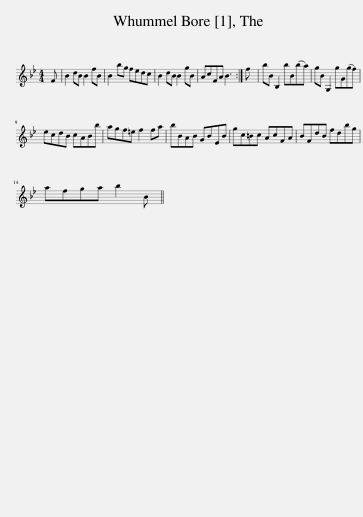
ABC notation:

X:1
L:1/8
M:4/4
I:linebreak $
K:Bb
V:1 treble
V:1
 F | B2 dB B2 fB | B2 bg fedc | B2 dB B2 gB | AcFA B3 :| %5
 f | bB B,2 bB(ba) | gB G,2 gG(gf) |$ ecdB cABb | agf=e f2 fa | %10
 bBAB GBEB | gc=Bc AcFA | BFdB fdbg |$ afga b2 B || %14
